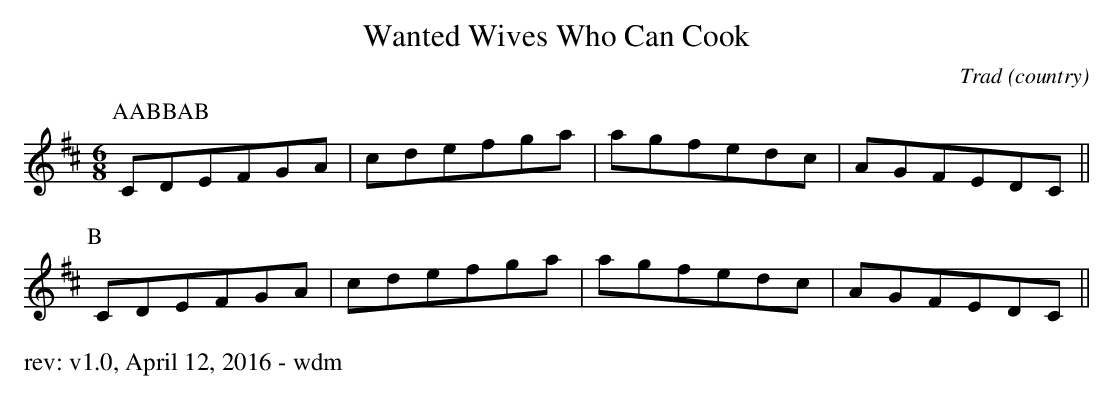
X:1
T: Wanted Wives Who Can Cook
O: Trad (country)
M: 6/8
K: Dmaj
P: AABBAB
P:A
CDEFGA|cdefga|agfedc|AGFEDC||
P:B
CDEFGA|cdefga|agfedc|AGFEDC||
